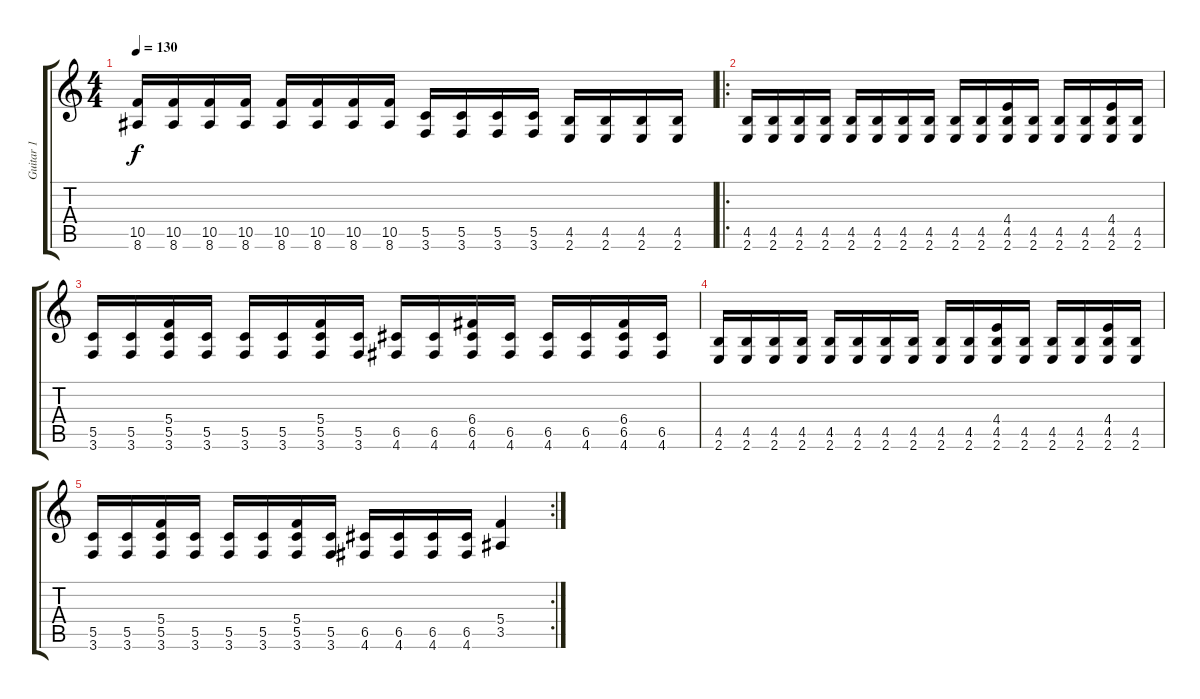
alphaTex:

\track ("Guitar 1" "Guitar 1") {instrument distortionguitar}
\staff {score tabs}
\tuning (D4 A3 F3 C3 G2 D2) {hide}
\ts (4 4)
\tempo 130
\clef g2
\ks c
(10.5 8.6).16{dy f} (10.5 8.6).16 (10.5 8.6).16 (10.5 8.6).16 (10.5 8.6).16 (10.5 8.6).16 (10.5 8.6).16 (10.5 8.6).16 (5.5 3.6).16 (5.5 3.6).16 (5.5 3.6).16 (5.5 3.6).16 (4.5 2.6).16 (4.5 2.6).16 (4.5 2.6).16 (4.5 2.6).16 |
\ro
(4.5 2.6).16 (4.5 2.6).16 (4.5 2.6).16 (4.5 2.6).16 (4.5 2.6).16 (4.5 2.6).16 (4.5 2.6).16 (4.5 2.6).16 (4.5 2.6).16 (4.5 2.6).16 (4.4 4.5 2.6).16 (4.5 2.6).16 (4.5 2.6).16 (4.5 2.6).16 (4.4 4.5 2.6).16 (4.5 2.6).16 |
(5.5 3.6).16 (5.5 3.6).16 (5.4 5.5 3.6).16 (5.5 3.6).16 (5.5 3.6).16 (5.5 3.6).16 (5.4 5.5 3.6).16 (5.5 3.6).16 (6.5 4.6).16 (6.5 4.6).16 (6.4 6.5 4.6).16 (6.5 4.6).16 (6.5 4.6).16 (6.5 4.6).16 (6.4 6.5 4.6).16 (6.5 4.6).16 |
(4.5 2.6).16 (4.5 2.6).16 (4.5 2.6).16 (4.5 2.6).16 (4.5 2.6).16 (4.5 2.6).16 (4.5 2.6).16 (4.5 2.6).16 (4.5 2.6).16 (4.5 2.6).16 (4.4 4.5 2.6).16 (4.5 2.6).16 (4.5 2.6).16 (4.5 2.6).16 (4.4 4.5 2.6).16 (4.5 2.6).16 |
\rc 2
(5.5 3.6).16 (5.5 3.6).16 (5.4 5.5 3.6).16 (5.5 3.6).16 (5.5 3.6).16 (5.5 3.6).16 (5.4 5.5 3.6).16 (5.5 3.6).16 (6.5 4.6).16 (6.5 4.6).16 (6.5 4.6).16 (6.5 4.6).16 (5.4 3.5).4
